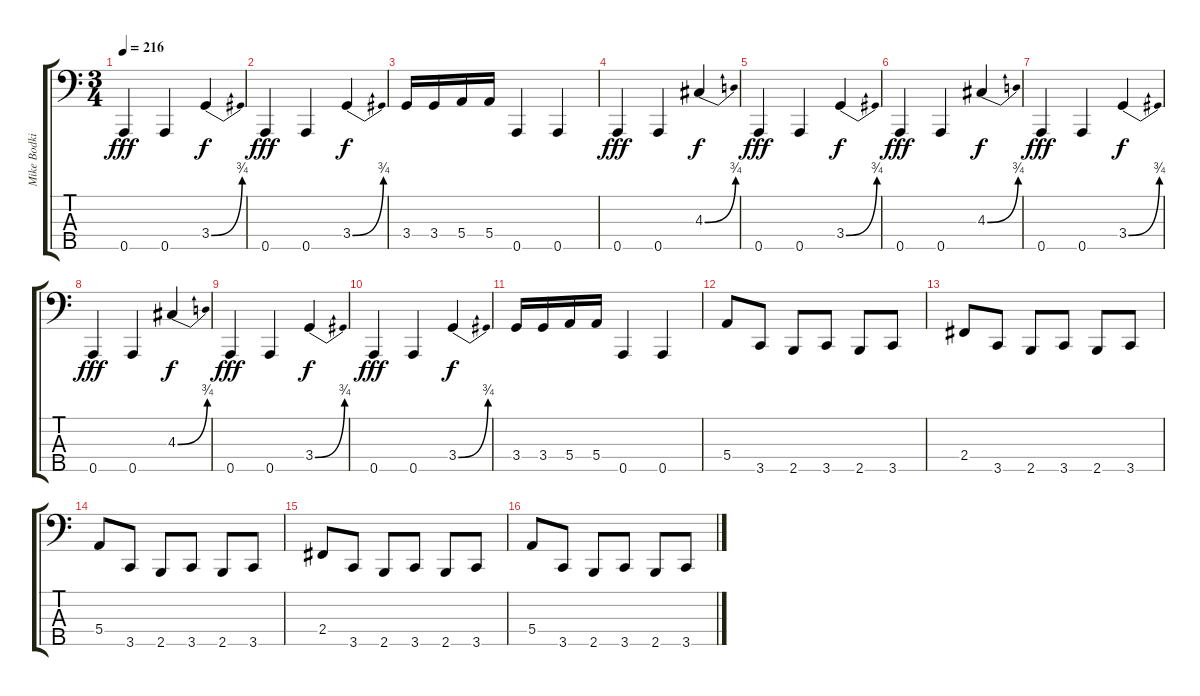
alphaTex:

\track ("Mike Bodkins" "Mike Bodki") {instrument electricbassfinger}
\staff {score tabs}
\tuning (G2 D2 A1 E1 A0) {hide}
\ts (3 4)
\tempo 216
\clef f4
\ks c
0.5.4{dy fff} 0.5.4 3.4{be (bend 0 0 60 3)}.4{dy f} |
0.5.4{dy fff} 0.5.4 3.4{be (bend 0 0 60 3)}.4{dy f} |
3.4.16 3.4.16 5.4.16 5.4.16 0.5.4 0.5.4 |
0.5.4{dy fff} 0.5.4 4.3{be (bend 0 0 60 3)}.4{dy f} |
0.5.4{dy fff} 0.5.4 3.4{be (bend 0 0 60 3)}.4{dy f} |
0.5.4{dy fff} 0.5.4 4.3{be (bend 0 0 60 3)}.4{dy f} |
0.5.4{dy fff} 0.5.4 3.4{be (bend 0 0 60 3)}.4{dy f} |
0.5.4{dy fff} 0.5.4 4.3{be (bend 0 0 60 3)}.4{dy f} |
0.5.4{dy fff} 0.5.4 3.4{be (bend 0 0 60 3)}.4{dy f} |
0.5.4{dy fff} 0.5.4 3.4{be (bend 0 0 60 3)}.4{dy f} |
3.4.16 3.4.16 5.4.16 5.4.16 0.5.4 0.5.4 |
5.4.8 3.5.8 2.5.8 3.5.8 2.5.8 3.5.8 |
2.4.8 3.5.8 2.5.8 3.5.8 2.5.8 3.5.8 |
5.4.8 3.5.8 2.5.8 3.5.8 2.5.8 3.5.8 |
2.4.8 3.5.8 2.5.8 3.5.8 2.5.8 3.5.8 |
5.4.8 3.5.8 2.5.8 3.5.8 2.5.8 3.5.8
